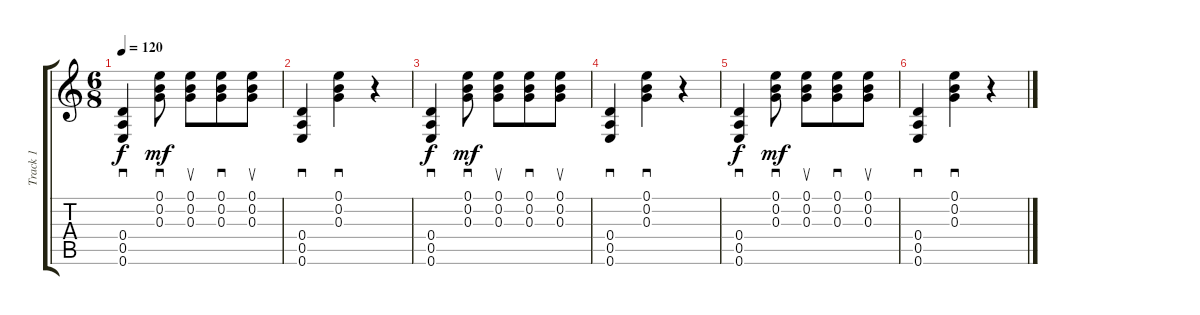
\track ("Track 1" "Track 1") {instrument acousticguitarnylon}
\staff {score tabs}
\tuning (E4 B3 G3 D3 A2 E2) {hide}
\ts (6 8)
\tempo 120
\clef g2
\ks c
(0.4 0.5 0.6).4{sd dy f instrument acousticguitarnylon} (0.1 0.2 0.3).8{sd dy mf} (0.1 0.2 0.3).8{su} (0.1 0.2 0.3).8{sd} (0.1 0.2 0.3).8{su} |
(0.4 0.5 0.6).4{sd} (0.1 0.2 0.3).4{sd} r.4 |
(0.4 0.5 0.6).4{sd dy f} (0.1 0.2 0.3).8{sd dy mf} (0.1 0.2 0.3).8{su} (0.1 0.2 0.3).8{sd} (0.1 0.2 0.3).8{su} |
(0.4 0.5 0.6).4{sd} (0.1 0.2 0.3).4{sd} r.4 |
(0.4 0.5 0.6).4{sd dy f} (0.1 0.2 0.3).8{sd dy mf} (0.1 0.2 0.3).8{su} (0.1 0.2 0.3).8{sd} (0.1 0.2 0.3).8{su} |
(0.4 0.5 0.6).4{sd} (0.1 0.2 0.3).4{sd} r.4
